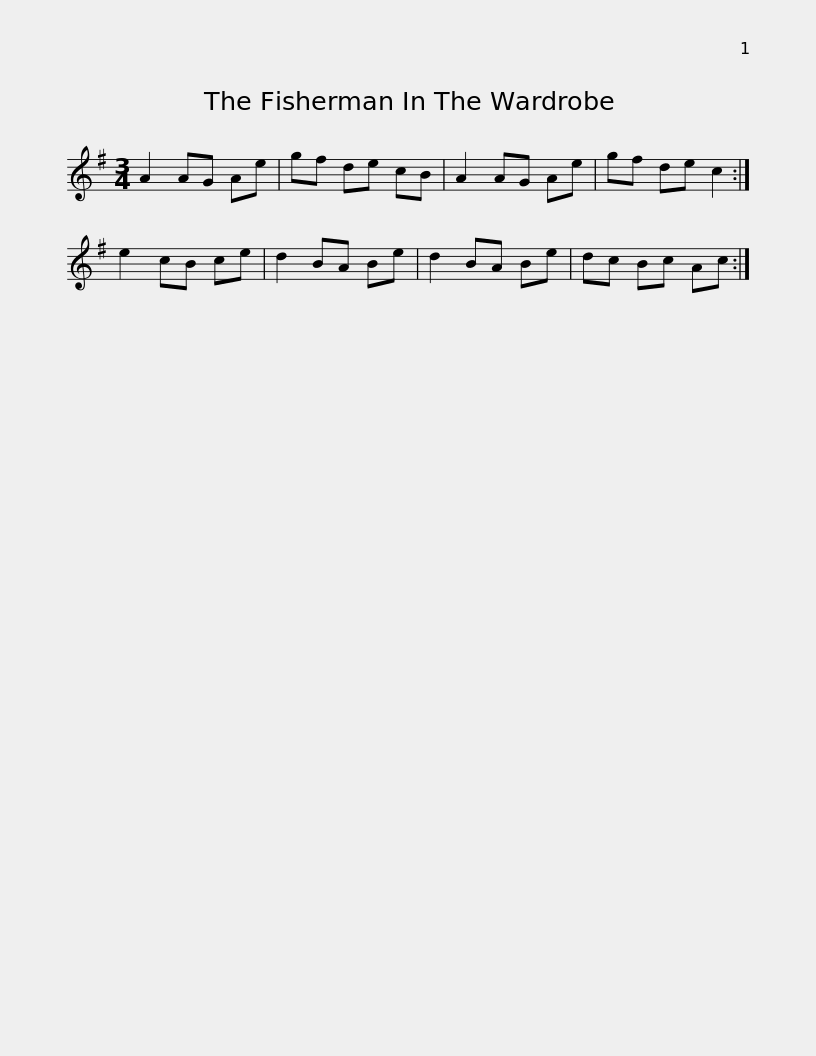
X:1
L:1/8
M:3/4
I:linebreak $
K:G
V:1 treble
V:1
 A2 AG Ae | gf de cB | A2 AG Ae | gf de c2 :| e2 cB ce | %5
 d2 BA Be | d2 BA Be | dc Bc Ac :| %8
